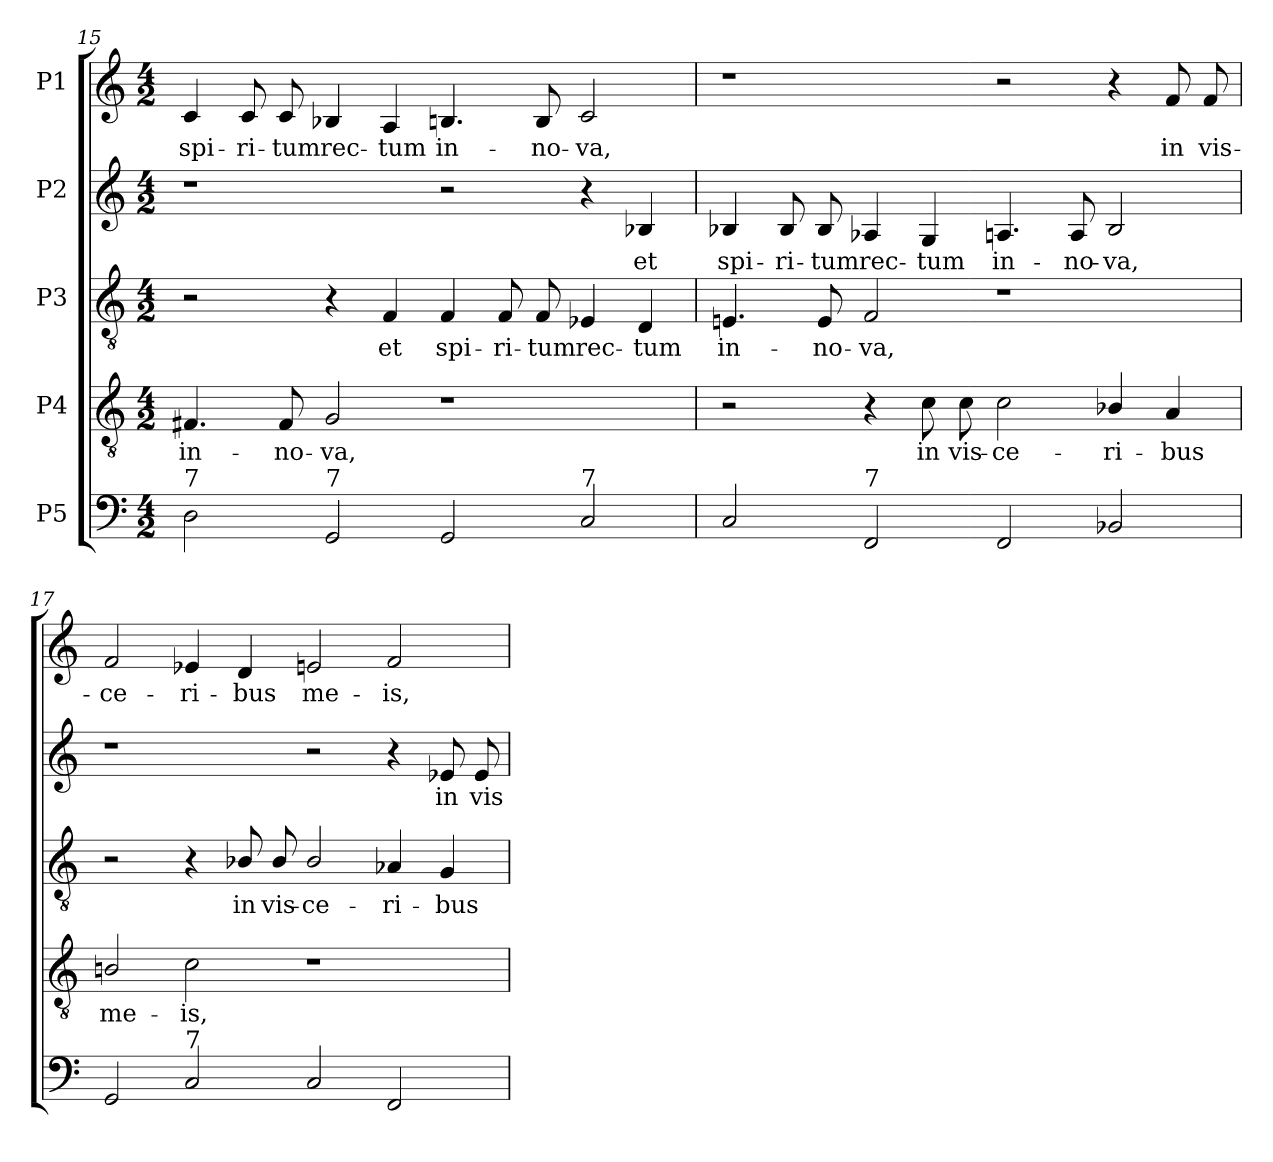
**kern	**kern	**text	**kern	**text	**kern	**text	**kern	**text
*part5	*part4	*part4	*part3	*part3	*part2	*part2	*part1	*part1
*staff5	*staff4	*staff4	*staff3	*staff3	*staff2	*staff2	*staff1	*staff1
*I"P5	*I"P4	*	*I"P3	*	*I"P2	*	*I"P1	*
*clefF4	*clefGv2	*	*clefGv2	*	*clefG2	*	*clefG2	*
*	*ITrd7c12	*	*ITrd7c12	*	*	*	*	*
*k[]	*k[]	*	*k[]	*	*k[]	*	*k[]	*
*C:	*C:	*	*C:	*	*C:	*	*C:	*
*M4/2	*M4/2	*	*M4/2	*	*M4/2	*	*M4/2	*
=15	=15	=15	=15	=15	=15	=15	=15	=15
!	!	!LO:LY:b:color=#000000	!	!	!	!	!	!
!LO:TX:a:t=7	!	!	!	!	!	!	!	!
!	!	!	!	!	!	!	!	!LO:LY:b:color=#000000
2Di\	4.FF#Xi/	in-	2r	.	1r	.	4ci/	spi-
!	!	!	!	!	!	!	!	!LO:LY:b:color=#000000
.	.	.	.	.	.	.	8ci/	-ri-
!	!	!LO:LY:b:color=#000000	!	!	!	!	!	!
!	!	!	!	!	!	!	!	!LO:LY:b:color=#000000
.	8FF#i/	-no-	.	.	.	.	8ci/	-tum
!	!	!LO:LY:b:color=#000000	!	!	!	!	!	!
!LO:TX:a:t=7	!	!	!	!	!	!	!	!
!	!	!	!	!	!	!	!	!LO:LY:b:color=#000000
2GGi/	2GGi/	-va,	4r	.	.	.	4B-Xi/	rec-
!	!	!	!	!LO:LY:b:color=#000000	!	!	!	!
!	!	!	!	!	!	!	!	!LO:LY:b:color=#000000
.	.	.	4FFi/	et	.	.	4Ai/	-tum
!	!	!	!	!LO:LY:b:color=#000000	!	!	!	!
!	!	!	!	!	!	!	!	!LO:LY:b:color=#000000
2GGi/	1r	.	4FFi/	spi-	2r	.	4.Bni/	in-
!	!	!	!	!LO:LY:b:color=#000000	!	!	!	!
.	.	.	8FFi/	-ri-	.	.	.	.
!	!	!	!	!LO:LY:b:color=#000000	!	!	!	!
!	!	!	!	!	!	!	!	!LO:LY:b:color=#000000
.	.	.	8FFi/	-tum	.	.	8Bi/	-no-
!	!	!	!	!LO:LY:b:color=#000000	!	!	!	!
!LO:TX:a:t=7	!	!	!	!	!	!	!	!
!	!	!	!	!	!	!	!	!LO:LY:b:color=#000000
2Ci/	.	.	4EE-Xi/	rec-	4r	.	2ci/	-va,
!	!	!	!	!LO:LY:b:color=#000000	!	!	!	!
!	!	!	!	!	!	!LO:LY:b:color=#000000	!	!
.	.	.	4DDi/	-tum	4B-Xi/	et	.	.
=16	=16	=16	=16	=16	=16	=16	=16	=16
!	!	!	!	!LO:LY:b:color=#000000	!	!	!	!
!	!	!	!	!	!	!LO:LY:b:color=#000000	!	!
2Ci/	2r	.	4.EEni/	in-	4B-Xi/	spi-	1r	.
!	!	!	!	!	!	!LO:LY:b:color=#000000	!	!
.	.	.	.	.	8B-i/	-ri-	.	.
!	!	!	!	!LO:LY:b:color=#000000	!	!	!	!
!	!	!	!	!	!	!LO:LY:b:color=#000000	!	!
.	.	.	8EEi/	-no-	8B-i/	-tum	.	.
!	!	!	!	!LO:LY:b:color=#000000	!	!	!	!
!LO:TX:a:t=7	!	!	!	!	!	!	!	!
!	!	!	!	!	!	!LO:LY:b:color=#000000	!	!
2FFi/	4r	.	2FFi/	-va,	4A-Xi/	rec-	.	.
!	!	!LO:LY:b:color=#000000	!	!	!	!	!	!
!	!	!	!	!	!	!LO:LY:b:color=#000000	!	!
.	8Ci\	in	.	.	4Gi/	-tum	.	.
!	!	!LO:LY:b:color=#000000	!	!	!	!	!	!
.	8Ci\	vis-	.	.	.	.	.	.
!	!	!LO:LY:b:color=#000000	!	!	!	!	!	!
!	!	!	!	!	!	!LO:LY:b:color=#000000	!	!
2FFi/	2Ci\	-ce-	1r	.	4.Ani/	in-	2r	.
!	!	!	!	!	!	!LO:LY:b:color=#000000	!	!
.	.	.	.	.	8Ai/	-no-	.	.
!	!	!LO:LY:b:color=#000000	!	!	!	!	!	!
!	!	!	!	!	!	!LO:LY:b:color=#000000	!	!
2BB-Xi/	4BB-Xi/	-ri-	.	.	2B-i/	-va,	4r	.
!	!	!LO:LY:b:color=#000000	!	!	!	!	!	!
!	!	!	!	!	!	!	!	!LO:LY:b:color=#000000
.	4AAi/	-bus	.	.	.	.	8fi/	in
!	!	!	!	!	!	!	!	!LO:LY:b:color=#000000
.	.	.	.	.	.	.	8fi/	vis-
!!LO:LB:g=z
=17	=17	=17	=17	=17	=17	=17	=17	=17
!	!	!LO:LY:b:color=#000000	!	!	!	!	!	!
!	!	!	!	!	!	!	!	!LO:LY:b:color=#000000
2GGi/	2BBni/	me-	2r	.	1r	.	2fi/	-ce-
!	!	!LO:LY:b:color=#000000	!	!	!	!	!	!
!LO:TX:a:t=7	!	!	!	!	!	!	!	!
!	!	!	!	!	!	!	!	!LO:LY:b:color=#000000
2Ci/	2Ci\	-is,	4r	.	.	.	4e-Xi/	-ri-
!	!	!	!	!LO:LY:b:color=#000000	!	!	!	!
!	!	!	!	!	!	!	!	!LO:LY:b:color=#000000
.	.	.	8BB-Xi/	in	.	.	4di/	-bus
!	!	!	!	!LO:LY:b:color=#000000	!	!	!	!
.	.	.	8BB-i/	vis-	.	.	.	.
!	!	!	!	!LO:LY:b:color=#000000	!	!	!	!
!	!	!	!	!	!	!	!	!LO:LY:b:color=#000000
2Ci/	1r	.	2BB-i/	-ce-	2r	.	2eni/	me-
!	!	!	!	!LO:LY:b:color=#000000	!	!	!	!
!	!	!	!	!	!	!	!	!LO:LY:b:color=#000000
2FFi/	.	.	4AA-Xi/	-ri-	4r	.	2fi/	-is,
!	!	!	!	!LO:LY:b:color=#000000	!	!	!	!
!	!	!	!	!	!	!LO:LY:b:color=#000000	!	!
.	.	.	4GGi/	-bus	8e-Xi/	in	.	.
!	!	!	!	!	!	!LO:LY:b:color=#000000	!	!
.	.	.	.	.	8e-i/	vis-	.	.
=	=	=	=	=	=	=	=	=
*-	*-	*-	*-	*-	*-	*-	*-	*-
